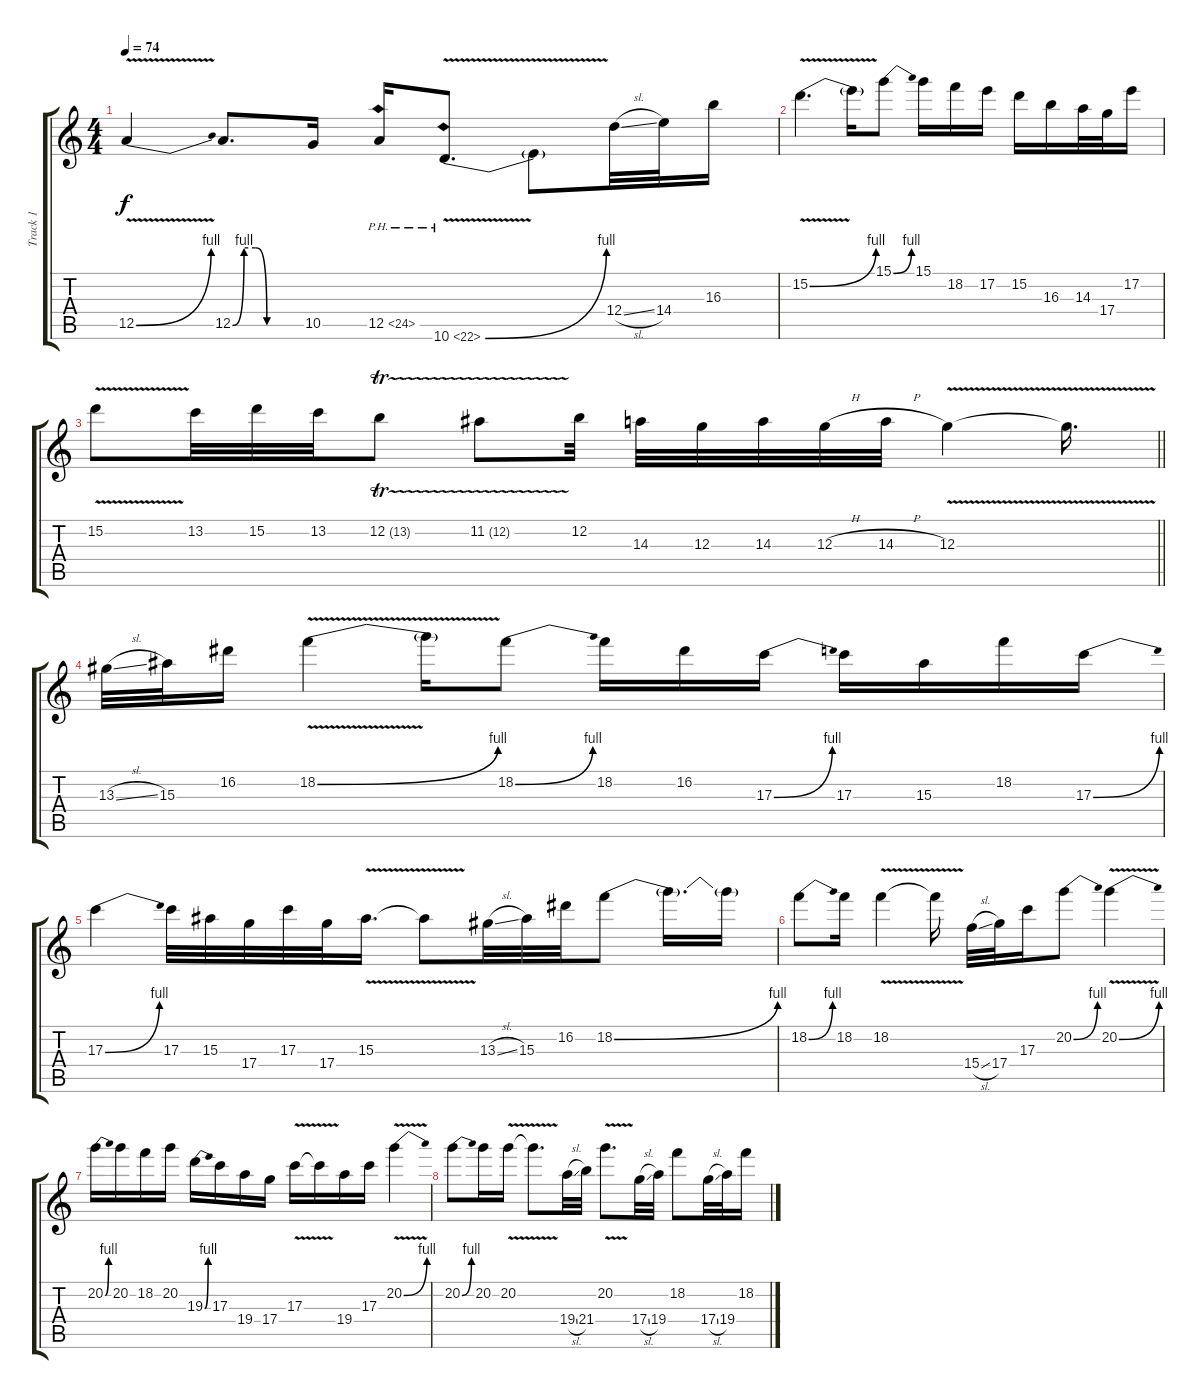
\track ("Track 1" "Track 1") {instrument overdrivenguitar}
\staff {score tabs}
\tuning (E4 B3 G3 D3 A2 E2) {hide}
\ts (4 4)
\tempo 74
\clef g2
\ks c
12.5{be (bend 0 0 60 4) v}.4{dy f} 12.5{be (custom 0 0 10 4 20 4 30 0 60 0)}.8{d} 10.5.16 12.5{ph 12}.16 10.6{be (bend 0 0 60 4) ph 12 v}.8{d} 10.6{t}.8 12.4{sl}.32 14.4.32 16.3.16 |
15.2{be (bend 0 0 60 4) v}.4{d} 15.2{t}.16 15.1{be (bend 0 0 60 4)}.8 15.1.16 18.2.16 17.2.16 15.2.16 16.3.16 14.3.32 17.4.32 17.2.16 |
\barLineRight lightlight
15.2{v}.8 13.2.32 15.2.32 13.2.32 12.2{tr (13 32)}.8 11.2{tr (12 32)}.8 12.2.32 14.3.32 12.3.32 14.3.32 12.3{h}.32 14.3{h}.32 12.3{v}.4 12.3{t}.16{d} |
13.3{sl}.32 15.3.32 16.2.16 18.2{be (bend 0 0 60 4) v}.4 18.2{t}.16 18.2{be (bend 0 0 60 4)}.8 18.2.16 16.2.16 17.3{be (bend 0 0 60 4)}.16 17.3.16 15.3.16 18.2.16 17.3{be (bend 0 0 60 4)}.16 |
17.3{be (bend 0 0 60 4)}.4 17.3.32 15.3.32 17.4.32 17.3.32 17.4.32 15.3{v}.16{d} 15.3{t}.8 13.3{sl}.32 15.3.32 16.2.32 18.2{be (bend 0 0 60 4)}.8 18.2{t}.16{d} 18.2{t}.16 |
18.2{be (bend 0 0 60 4)}.8 18.2.16 18.2{v}.4 18.2{t}.16 15.4{sl}.32 17.4.32 17.3.16 20.2{be (bend 0 0 60 4)}.8 20.2{be (bend 0 0 60 4) v}.4 |
20.2{be (bend 0 0 60 4)}.16 20.2.16 18.2.16 20.2.16 19.3{be (bend 0 0 60 4)}.16 17.3.16 19.4.16 17.4.16 17.3{v}.16 17.3{t}.16 19.4.16 17.3.16 20.2{be (bend 0 0 60 4) v}.4 |
20.2{be (bend 0 0 60 4)}.8 20.2.16 20.2{v}.16 20.2{t}.8{d} 19.4{sl}.32 21.4.32 20.2{v}.8{d} 17.4{sl}.32 19.4.32 18.2.8 17.4{sl}.32 19.4.32 18.2.16
